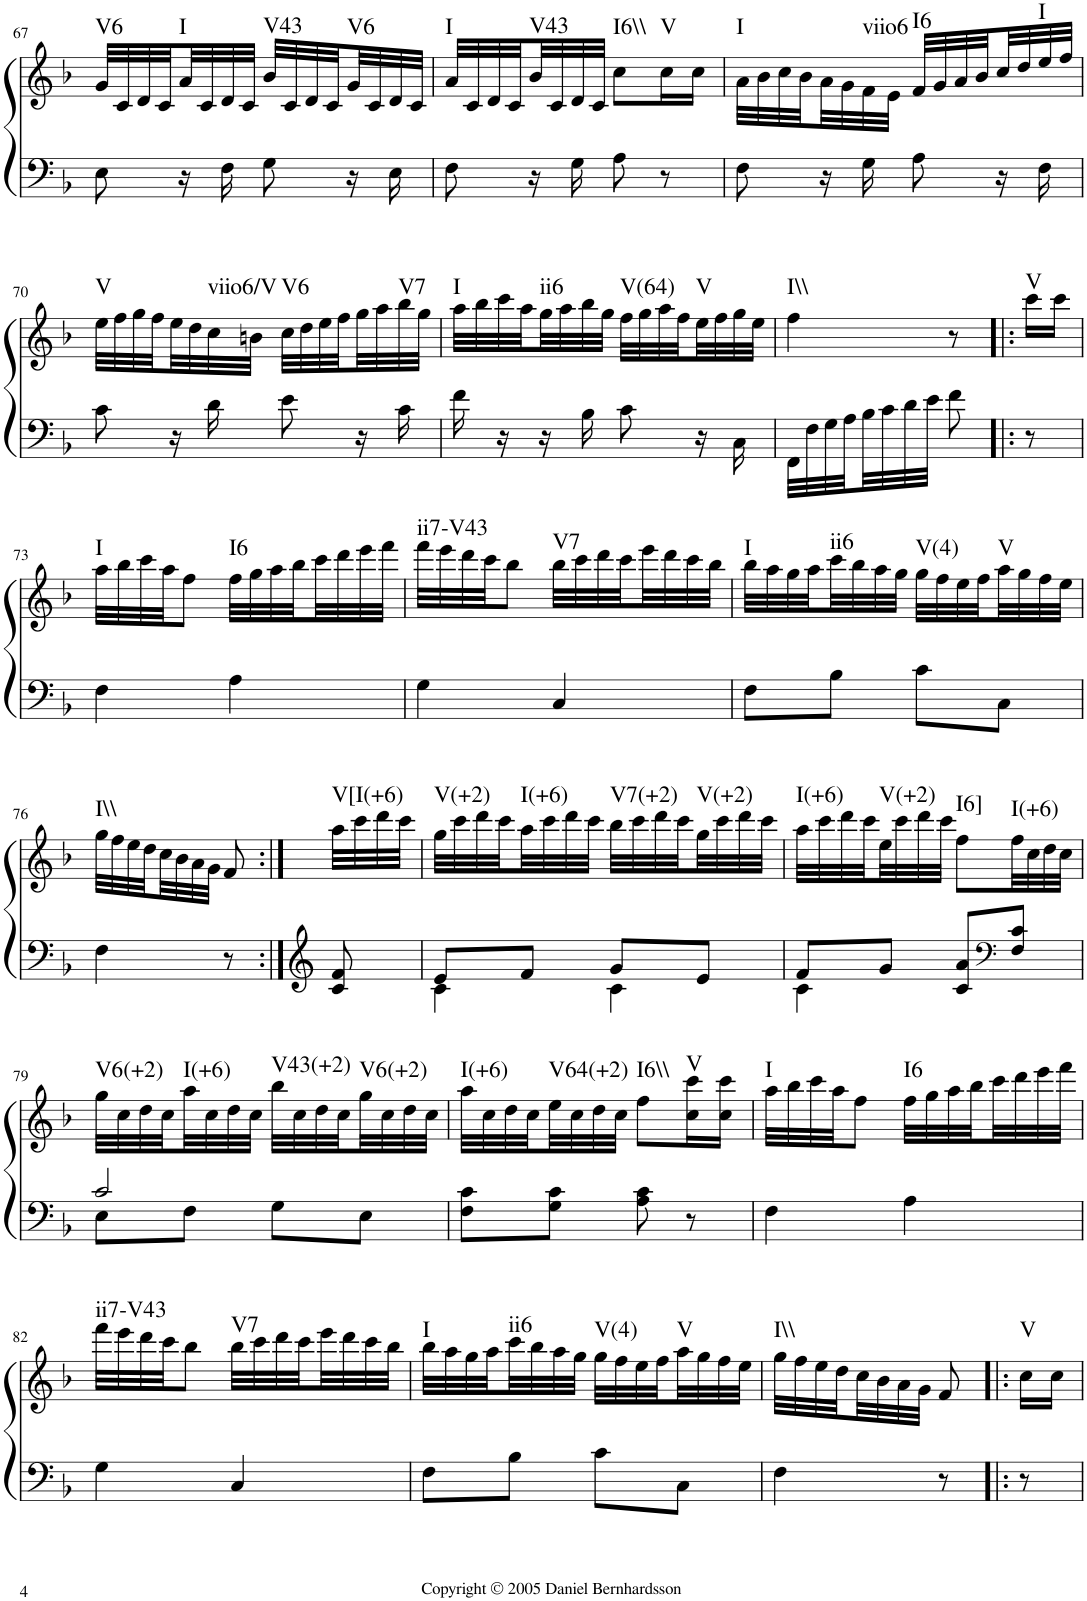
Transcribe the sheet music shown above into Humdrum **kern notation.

**kern	**kern	**harte
*part1	*part1	*part1
*staff2	*staff1	*
*I"Piano	*	*
*I'Pno.	*	*
!!LO:PB:g=z
*clefF4	*clefG2	*
*k[b-]	*k[b-]	*
*F:	*F:	*
*M2/4	*M2/4	*
=67	=67	=67
!	!	!LO:H:kt=V6
8E\	32g/LLL	N
.	32c/	.
.	32d/	.
.	32c/	.
!	!	!LO:H:kt=I
16r	32a/	N
.	32c/	.
16F\	32d/	.
.	32c/JJJ	.
!	!	!LO:H:kt=V43
8G\	32b-/LLL	N
.	32c/	.
.	32d/	.
.	32c/	.
!	!	!LO:H:kt=V6
16r	32g/	N
.	32c/	.
16E\	32d/	.
.	32c/JJJ	.
=68	=68	=68
!	!	!LO:H:kt=I
8F\	32a/LLL	N
.	32c/	.
.	32d/	.
.	32c/	.
!	!	!LO:H:kt=V43
16r	32b-/	N
.	32c/	.
16G\	32d/	.
.	32c/JJJ	.
!	!	!LO:H:kt=I6\\
8A\	8cc\L	N
!	!	!LO:H:kt=V
8r	16cc\L	N
.	16cc\JJ	.
=69	=69	=69
!	!	!LO:H:kt=I
8F\	32a\LLL	N
.	32b-\	.
.	32cc\	.
.	32b-\	.
16r	32a\	.
.	32g\	.
!	!	!LO:H:kt=viio6
16G\	32f\	N
.	32e\JJJ	.
!	!	!LO:H:kt=I6
8A\	32f/LLL	N
.	32g/	.
.	32a/	.
.	32b-/	.
16r	32cc/	.
.	32dd/	.
!	!	!LO:H:kt=I
16F\	32ee/	N
.	32ff/JJJ	.
!!LO:LB:g=z
=70	=70	=70
!	!	!LO:H:kt=V
8c\	32ee\LLL	N
.	32ff\	.
.	32gg\	.
.	32ff\	.
16r	32ee\	.
.	32dd\	.
!	!	!LO:H:kt=viio6/V
16d\	32cc\	N
.	32bn\JJJ	.
!	!	!LO:H:kt=V6
8e\	32cc\LLL	N
.	32dd\	.
.	32ee\	.
.	32ff\	.
16r	32gg\	.
.	32aa\	.
!	!	!LO:H:kt=V7
16c\	32bb-\	N
.	32gg\JJJ	.
=71	=71	=71
!	!	!LO:H:kt=I
16f\	32aa\LLL	N
.	32bb-\	.
16r	32ccc\	.
.	32aa\	.
!	!	!LO:H:kt=ii6
16r	32gg\	N
.	32aa\	.
16B-\	32bb-\	.
.	32gg\JJJ	.
!	!	!LO:H:kt=V(64)
8c\	32ff\LLL	N
.	32gg\	.
.	32aa\	.
.	32ff\	.
!	!	!LO:H:kt=V
16r	32ee\	N
.	32ff\	.
16C\	32gg\	.
.	32ee\JJJ	.
=72	=72	=72
!	!	!LO:H:kt=I\\
32FF\LLL	4ff\	N
32F\	.	.
32G\	.	.
32A\	.	.
32B-\	.	.
32c\	.	.
32d\	.	.
32e\JJJ	.	.
8f\	8r	.
=72X12!|:	=72X12!|:	=72X12!|:
!	!	!LO:H:kt=V
8r	16ccc\LL	N
.	16ccc\JJ	.
!!LO:LB:g=z
=73	=73	=73
!	!	!LO:H:kt=I
4F\	32aa\LLL	N
.	32bb-\	.
.	32ccc\	.
.	32aa\JJ	.
.	8ff\J	.
!	!	!LO:H:kt=I6
4A\	32ff\LLL	N
.	32gg\	.
.	32aa\	.
.	32bb-\	.
.	32ccc\	.
.	32ddd\	.
.	32eee\	.
.	32fff\JJJ	.
=74	=74	=74
!	!	!LO:H:kt=ii7-V43
4G\	32fff\LLL	N
.	32eee\	.
.	32ddd\	.
.	32ccc\JJ	.
.	8bb-\J	.
!	!	!LO:H:kt=V7
4C/	32bb-\LLL	N
.	32ccc\	.
.	32ddd\	.
.	32ccc\	.
.	32eee\	.
.	32ddd\	.
.	32ccc\	.
.	32bb-\JJJ	.
=75	=75	=75
!	!	!LO:H:kt=I
8F\L	32bb-\LLL	N
.	32aa\	.
.	32gg\	.
.	32aa\	.
!	!	!LO:H:kt=ii6
8B-\J	32ccc\	N
.	32bb-\	.
.	32aa\	.
.	32gg\JJJ	.
!	!	!LO:H:kt=V(4)
8c\L	32gg\LLL	N
.	32ff\	.
.	32ee\	.
.	32ff\	.
!	!	!LO:H:kt=V
8C\J	32aa\	N
.	32gg\	.
.	32ff\	.
.	32ee\JJJ	.
!!LO:LB:g=z
=76	=76	=76
!	!	!LO:H:kt=I\\
4F\	32gg\LLL	N
.	32ff\	.
.	32ee\	.
.	32dd\	.
.	32cc\	.
.	32b-\	.
.	32a\	.
.	32g\JJJ	.
8r	8f/	.
=76X13:|!	=76X13:|!	=76X13:|!
!	!	!LO:H:kt=V[I(+6)
8c/ 8f/	32aa\LLL	N
.	32ccc\	.
.	32ddd\	.
.	32ccc\JJJ	.
=77	=77	=77
*^	*	*
!	!	!	!LO:H:kt=V(+2)
8e/L	4c\	32gg\LLL	N
.	.	32ccc\	.
.	.	32ddd\	.
.	.	32ccc\	.
!	!	!	!LO:H:kt=I(+6)
8f/J	.	32aa\	N
.	.	32ccc\	.
.	.	32ddd\	.
.	.	32ccc\JJJ	.
!	!	!	!LO:H:kt=V7(+2)
8g/L	4c\	32bb-\LLL	N
.	.	32ccc\	.
.	.	32ddd\	.
.	.	32ccc\	.
!	!	!	!LO:H:kt=V(+2)
8e/J	.	32gg\	N
.	.	32ccc\	.
.	.	32ddd\	.
.	.	32ccc\JJJ	.
=78	=78	=78	=78
!	!	!	!LO:H:kt=I(+6)
8f/L	4c\	32aa\LLL	N
.	.	32ccc\	.
.	.	32ddd\	.
.	.	32ccc\	.
!	!	!	!LO:H:kt=V(+2)
8g/J	.	32ee\	N
.	.	32ccc\	.
.	.	32ddd\	.
.	.	32ccc\JJJ	.
!	!	!	!LO:H:kt=I6]
8c/ 8a/L	4ryy	8ff\L	N
*clefF4	*	*	*
!	!	!	!LO:H:kt=I(+6)
8F/ 8c/J	.	32ff\LL	N
.	.	32cc\	.
.	.	32dd\	.
.	.	32cc\JJJ	.
!!LO:LB:g=z
=79	=79	=79	=79
!	!	!	!LO:H:kt=V6(+2)
2c/	8E\L	32gg\LLL	N
.	.	32cc\	.
.	.	32dd\	.
.	.	32cc\	.
!	!	!	!LO:H:kt=I(+6)
.	8F\J	32aa\	N
.	.	32cc\	.
.	.	32dd\	.
.	.	32cc\JJJ	.
!	!	!	!LO:H:kt=V43(+2)
.	8G\L	32bb-\LLL	N
.	.	32cc\	.
.	.	32dd\	.
.	.	32cc\	.
!	!	!	!LO:H:kt=V6(+2)
.	8E\J	32gg\	N
.	.	32cc\	.
.	.	32dd\	.
.	.	32cc\JJJ	.
*v	*v	*	*
=80	=80	=80
!	!	!LO:H:kt=I(+6)
8F\ 8c\L	32aa\LLL	N
.	32cc\	.
.	32dd\	.
.	32cc\	.
!	!	!LO:H:kt=V64(+2)
8G\ 8c\J	32ee\	N
.	32cc\	.
.	32dd\	.
.	32cc\JJJ	.
!	!	!LO:H:kt=I6\\
8A\ 8c\	8ff\L	N
!	!	!LO:H:kt=V
8r	16cc\ 16ccc\L	N
.	16cc\ 16ccc\JJ	.
=81	=81	=81
!	!	!LO:H:kt=I
4F\	32aa\LLL	N
.	32bb-\	.
.	32ccc\	.
.	32aa\JJ	.
.	8ff\J	.
!	!	!LO:H:kt=I6
4A\	32ff\LLL	N
.	32gg\	.
.	32aa\	.
.	32bb-\	.
.	32ccc\	.
.	32ddd\	.
.	32eee\	.
.	32fff\JJJ	.
!!LO:LB:g=z
=82	=82	=82
!	!	!LO:H:kt=ii7-V43
4G\	32fff\LLL	N
.	32eee\	.
.	32ddd\	.
.	32ccc\JJ	.
.	8bb-\J	.
!	!	!LO:H:kt=V7
4C/	32bb-\LLL	N
.	32ccc\	.
.	32ddd\	.
.	32ccc\	.
.	32eee\	.
.	32ddd\	.
.	32ccc\	.
.	32bb-\JJJ	.
=83	=83	=83
!	!	!LO:H:kt=I
8F\L	32bb-\LLL	N
.	32aa\	.
.	32gg\	.
.	32aa\	.
!	!	!LO:H:kt=ii6
8B-\J	32ccc\	N
.	32bb-\	.
.	32aa\	.
.	32gg\JJJ	.
!	!	!LO:H:kt=V(4)
8c\L	32gg\LLL	N
.	32ff\	.
.	32ee\	.
.	32ff\	.
!	!	!LO:H:kt=V
8C\J	32aa\	N
.	32gg\	.
.	32ff\	.
.	32ee\JJJ	.
=84	=84	=84
!	!	!LO:H:kt=I\\
4F\	32gg\LLL	N
.	32ff\	.
.	32ee\	.
.	32dd\	.
.	32cc\	.
.	32b-\	.
.	32a\	.
.	32g\JJJ	.
8r	8f/	.
=84X14!|:	=84X14!|:	=84X14!|:
!	!	!LO:H:kt=V
8r	16cc\LL	N
.	16cc\JJ	.
=	=	=
*-	*-	*-
